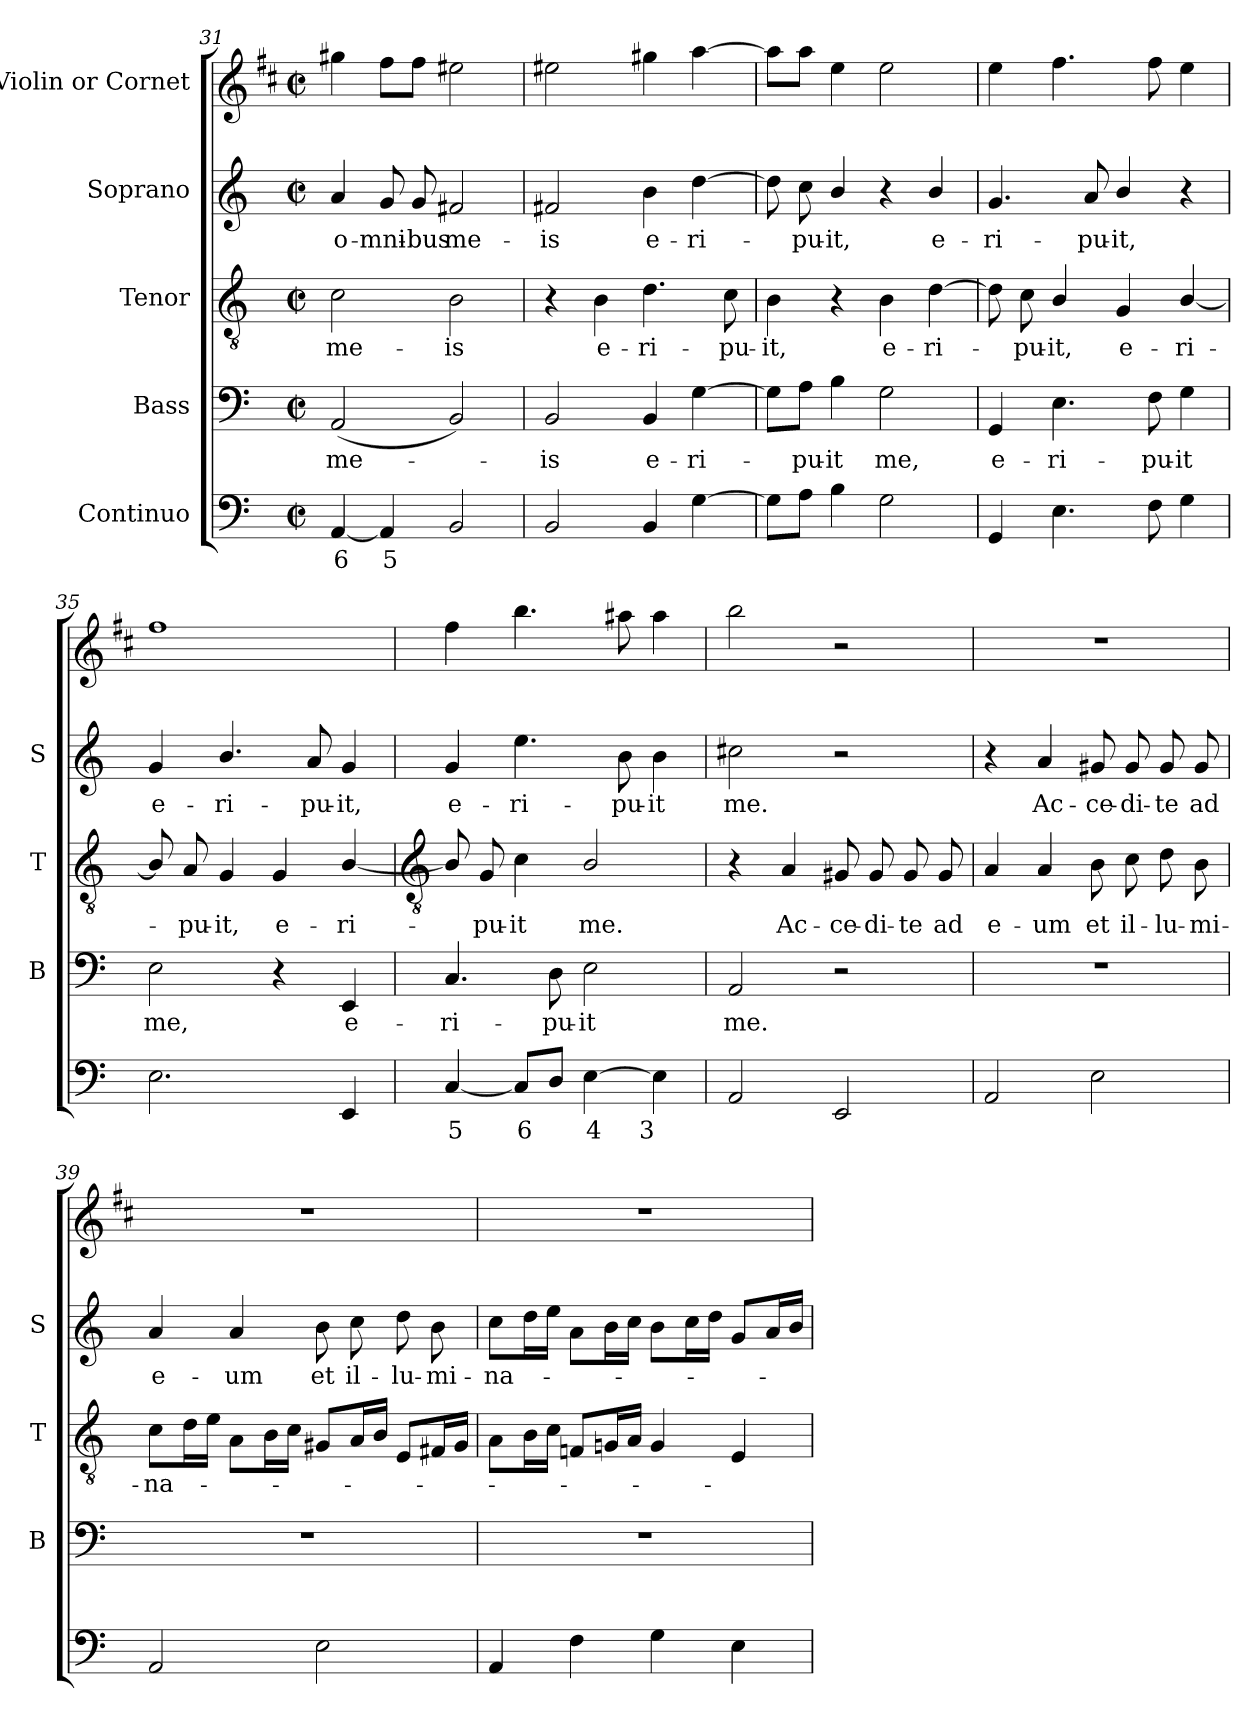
**kern	**text	**kern	**text	**kern	**text	**kern	**text	**kern
*part5	*part5	*part4	*part4	*part3	*part3	*part2	*part2	*part1
*staff5	*staff5	*staff4	*staff4	*staff3	*staff3	*staff2	*staff2	*staff1
*I"Continuo	*	*I"Bass	*	*I"Tenor	*	*I"Soprano	*	*I"Violin or Cornet
*	*	*I'B	*	*I'T	*	*I'S	*	*
*clefF4	*	*clefF4	*	*clefGv2	*	*clefG2	*	*clefG2
*	*	*	*	*	*	*	*	*ITrd1c2
*k[]	*	*k[]	*	*k[]	*	*k[]	*	*k[]
*C:	*	*C:	*	*C:	*	*C:	*	*C:
*M2/2	*	*M2/2	*	*M2/2	*	*M2/2	*	*M2/2
*met(c|)	*	*met(c|)	*	*met(c|)	*	*met(c|)	*	*met(c|)
=31	=31	=31	=31	=31	=31	=31	=31	=31
!	!LO:LY:b	!	!LO:LY:b	!	!LO:LY:b	!	!LO:LY:b	!
[4AA	6	(<2AA	me-	2c	me-	4a	-o-	4ff#X
!	!LO:LY:b	!	!	!	!	!	!LO:LY:b	!
4AA]	5	.	.	.	.	8g	-mni-	8eeL
!	!	!	!	!	!	!	!LO:LY:b	!
.	.	.	.	.	.	8g	-bus	8eeJ
!	!	!	!	!	!LO:LY:b	!	!LO:LY:b	!
2BB	.	2BB)	.	2B	-is	2f#X	me-	2dd#X
=32	=32	=32	=32	=32	=32	=32	=32	=32
!	!	!	!LO:LY:b	!	!	!	!LO:LY:b	!
2BB	.	2BB	is	4r	.	2f#X	-is	2dd#X
!	!	!	!	!	!LO:LY:b	!	!	!
.	.	.	.	4B	e-	.	.	.
!	!	!	!LO:LY:b	!	!LO:LY:b	!	!LO:LY:b	!
4BB	.	4BB	e-	4.d	-ri-	4b	e-	4ff#X
!	!	!	!LO:LY:b	!	!	!	!LO:LY:b	!
[4G	.	[4G	-ri-	.	.	[4dd	-ri-	[4gg
!	!	!	!	!	!LO:LY:b	!	!	!
.	.	.	.	8c	-pu-	.	.	.
=33	=33	=33	=33	=33	=33	=33	=33	=33
!	!	!	!	!	!LO:LY:b	!	!	!
8GL]	.	8G\L]	.	4B	-it,	8dd]	.	8ggL]
!	!	!	!LO:LY:b	!	!	!	!LO:LY:b	!
8AJ	.	8A\J	pu-	.	.	8cc	pu-	8ggJ
!	!	!	!LO:LY:b	!	!	!	!LO:LY:b	!
4B	.	4B	-it	4r	.	4b/	-it,	4dd
!	!	!	!LO:LY:b	!	!LO:LY:b	!	!	!
2G	.	2G	me,	4B	e-	4r	.	2dd
!	!	!	!	!	!LO:LY:b	!	!LO:LY:b	!
.	.	.	.	[4d	-ri-	4b/	e-	.
=34	=34	=34	=34	=34	=34	=34	=34	=34
!	!	!	!LO:LY:b	!	!	!	!LO:LY:b	!
4GG	.	4GG	e-	8d]	.	4.g	-ri-	4dd
!	!	!	!	!	!LO:LY:b	!	!	!
.	.	.	.	8c	pu-	.	.	.
!	!	!	!LO:LY:b	!	!LO:LY:b	!	!	!
4.E	.	4.E	-ri-	4B/	-it,	.	.	4.ee
!	!	!	!	!	!	!	!LO:LY:b	!
.	.	.	.	.	.	8a	-pu-	.
!	!	!	!	!	!LO:LY:b	!	!LO:LY:b	!
.	.	.	.	4G	e-	4b/	-it,	.
!	!	!	!LO:LY:b	!	!	!	!	!
8F	.	8F	-pu-	.	.	.	.	8ee
!	!	!	!LO:LY:b	!	!LO:LY:b	!	!	!
4G	.	4G	-it	[4B/	-ri-	4r	.	4dd
=35	=35	=35	=35	=35	=35	=35	=35	=35
!	!	!	!LO:LY:b	!	!	!	!LO:LY:b	!
2.E	.	2E	me,	8B/]	.	4g	e-	1ee
!	!	!	!	!	!LO:LY:b	!	!	!
.	.	.	.	8A	pu-	.	.	.
!	!	!	!	!	!LO:LY:b	!	!LO:LY:b	!
.	.	.	.	4G	-it,	4.b/	-ri-	.
!	!	!	!	!	!LO:LY:b	!	!	!
.	.	4r	.	4G	e-	.	.	.
!	!	!	!	!	!	!	!LO:LY:b	!
.	.	.	.	.	.	8a	-pu-	.
!	!	!	!LO:LY:b	!	!LO:LY:b	!	!LO:LY:b	!
4EE	.	4EE	e-	[4B/	-ri-	4g	-it,	.
!!LO:LB:g=z
=36	=36	=36	=36	=36	=36	=36	=36	=36
*	*	*	*	*clefGv2	*	*	*	*
!	!LO:LY:b	!	!LO:LY:b	!	!	!	!LO:LY:b	!
[4C	5	4.C	-ri-	8B/]	.	4g	e-	4ee
!	!	!	!	!	!LO:LY:b	!	!	!
.	.	.	.	8G	pu-	.	.	.
!	!LO:LY:b	!	!	!	!LO:LY:b	!	!LO:LY:b	!
8CL]	6	.	.	4c	-it	4.ee	-ri-	4.aa
!	!	!	!LO:LY:b	!	!	!	!	!
8DJ	.	8D	-pu-	.	.	.	.	.
!	!LO:LY:b	!	!LO:LY:b	!	!LO:LY:b	!	!	!
[4E	4	2E	-it	2B/	me.	.	.	.
!	!	!	!	!	!	!	!LO:LY:b	!
.	.	.	.	.	.	8b	-pu-	8gg#X
!	!LO:LY:b	!	!	!	!	!	!LO:LY:b	!
4E]	3	.	.	.	.	4b	-it	4gg#
=37	=37	=37	=37	=37	=37	=37	=37	=37
!	!	!	!LO:LY:b	!	!	!	!LO:LY:b	!
2AA	.	2AA	me.	4r	.	2cc#X	me.	2aa
!	!	!	!	!	!LO:LY:b	!	!	!
.	.	.	.	4A	Ac-	.	.	.
!	!	!	!	!	!LO:LY:b	!	!	!
2EE	.	2r	.	8G#X	-ce-	2r	.	2r
!	!	!	!	!	!LO:LY:b	!	!	!
.	.	.	.	8G#	-di-	.	.	.
!	!	!	!	!	!LO:LY:b	!	!	!
.	.	.	.	8G#	-te	.	.	.
!	!	!	!	!	!LO:LY:b	!	!	!
.	.	.	.	8G#	ad	.	.	.
=38	=38	=38	=38	=38	=38	=38	=38	=38
!	!	!	!	!	!LO:LY:b	!	!	!
2AA	.	1r	.	4A	e-	4r	.	1r
!	!	!	!	!	!LO:LY:b	!	!LO:LY:b	!
.	.	.	.	4A	-um	4a	Ac-	.
!	!	!	!	!	!LO:LY:b	!	!LO:LY:b	!
2E	.	.	.	8B	et	8g#X	-ce-	.
!	!	!	!	!	!LO:LY:b	!	!LO:LY:b	!
.	.	.	.	8c	il-	8g#	-di-	.
!	!	!	!	!	!LO:LY:b	!	!LO:LY:b	!
.	.	.	.	8d	-lu-	8g#	-te	.
!	!	!	!	!	!LO:LY:b	!	!LO:LY:b	!
.	.	.	.	8B	-mi-	8g#	ad	.
=39	=39	=39	=39	=39	=39	=39	=39	=39
!	!	!	!	!	!LO:LY:b	!	!LO:LY:b	!
2AA	.	1r	.	8cL	-na-	4a	e-	1r
.	.	.	.	16dL	.	.	.	.
.	.	.	.	16eJJ	.	.	.	.
!	!	!	!	!	!	!	!LO:LY:b	!
.	.	.	.	8AL	.	4a	-um	.
.	.	.	.	16BL	.	.	.	.
.	.	.	.	16cJJ	.	.	.	.
!	!	!	!	!	!	!	!LO:LY:b	!
2E	.	.	.	8G#XL	.	8b	et	.
!	!	!	!	!	!	!	!LO:LY:b	!
.	.	.	.	16AL	.	8cc	il-	.
.	.	.	.	16BJJ	.	.	.	.
!	!	!	!	!	!	!	!LO:LY:b	!
.	.	.	.	8EL	.	8dd	-lu-	.
!	!	!	!	!	!	!	!LO:LY:b	!
.	.	.	.	16F#XL	.	8b	-mi-	.
.	.	.	.	16G#JJ	.	.	.	.
=40	=40	=40	=40	=40	=40	=40	=40	=40
!	!	!	!	!	!	!	!LO:LY:b	!
4AA	.	1r	.	8AL	.	8ccL	-na-	1r
.	.	.	.	16BL	.	16ddL	.	.
.	.	.	.	16cJJ	.	16eeJJ	.	.
4F	.	.	.	8FnL	.	8aL	.	.
.	.	.	.	16GnL	.	16bL	.	.
.	.	.	.	16AJJ	.	16ccJJ	.	.
4G	.	.	.	4G	.	8bL	.	.
.	.	.	.	.	.	16ccL	.	.
.	.	.	.	.	.	16ddJJ	.	.
4E	.	.	.	4E	.	8gL	.	.
.	.	.	.	.	.	16aL	.	.
.	.	.	.	.	.	16bJJ	.	.
=	=	=	=	=	=	=	=	=
*-	*-	*-	*-	*-	*-	*-	*-	*-
